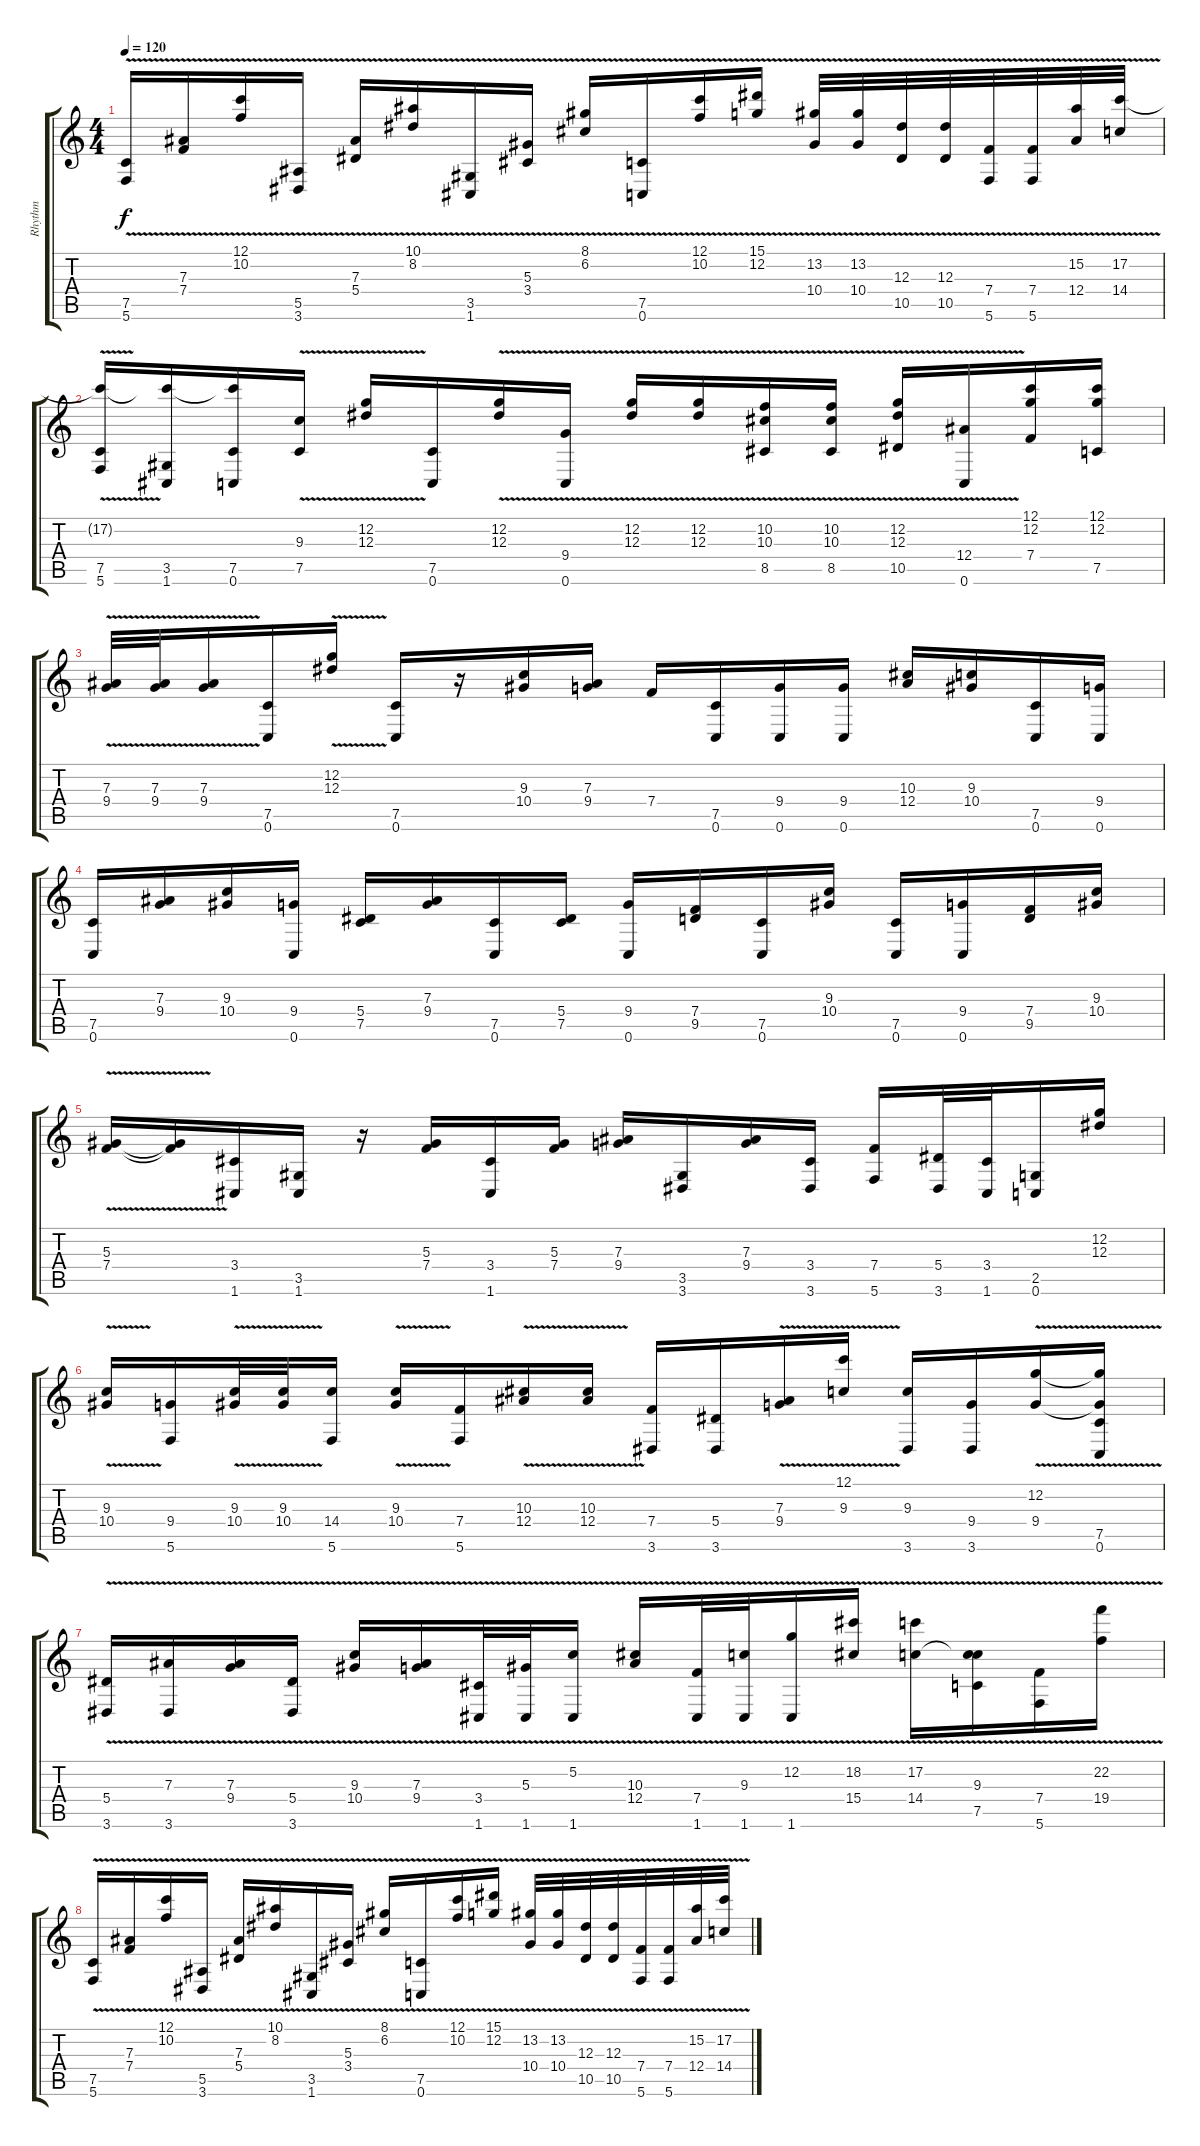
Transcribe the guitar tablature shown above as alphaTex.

\track ("Rhythm" "Rhythm") {instrument distortionguitar}
\staff {score tabs}
\tuning (C4 G3 Eb3 Bb2 F2 C2) {hide}
\ts (4 4)
\tempo 120
\clef g2
\ks c
(7.5{v} 5.6{v}).16{dy f} (7.3{v} 7.4{v}).16 (12.1{v} 10.2{v}).16 (5.5{v} 3.6{v}).16 (7.3{v} 5.4{v}).16 (10.1{v} 8.2{v}).16 (3.5{v} 1.6{v}).16 (5.3{v} 3.4{v}).16 (8.1{v} 6.2{v}).16 (7.5{v} 0.6{v}).16 (12.1{v} 10.2{v}).16 (15.1{v} 12.2{v}).16 (13.2{v} 10.4{v}).32 (13.2{v} 10.4{v}).32 (12.3{v} 10.5{v}).32 (12.3{v} 10.5{v}).32 (7.4{v} 5.6{v}).32 (7.4{v} 5.6{v}).32 (15.2{v} 12.4{v}).32 (17.2{v} 14.4{v}).32 |
(17.2{t} 7.5 5.6).16 (17.2{t} 3.5 1.6).16 (17.2{t} 7.5 0.6).16 (9.3{v} 7.5{v}).16 (12.2{v} 12.3{v}).16 (7.5 0.6).16 (12.2{v} 12.3{v}).16 (9.4{v} 0.6{v}).16 (12.2{v} 12.3{v}).16 (12.2{v} 12.3{v}).16 (10.2{v} 10.3{v} 8.5{v}).16 (10.2{v} 10.3{v} 8.5{v}).16 (12.2{v} 12.3{v} 10.5{v}).16 (12.4{v} 0.6{v}).16 (12.1 12.2 7.4).16 (12.1 12.2 7.5).16 |
(7.3{v} 9.4{v}).32 (7.3{v} 9.4{v}).32 (7.3{v} 9.4{v}).16 (7.5 0.6).16 (12.2{v} 12.3{v}).16 (7.5 0.6).16 r.16 (9.3 10.4).16 (7.3 9.4).16 7.4.16 (7.5 0.6).16 (9.4 0.6).16 (9.4 0.6).16 (10.3 12.4).16 (9.3 10.4).16 (7.5 0.6).16 (9.4 0.6).16 |
(7.5 0.6).16 (7.3 9.4).16 (9.3 10.4).16 (9.4 0.6).16 (5.4 7.5).16 (7.3 9.4).16 (7.5 0.6).16 (5.4 7.5).16 (9.4 0.6).16 (7.4 9.5).16 (7.5 0.6).16 (9.3 10.4).16 (7.5 0.6).16 (9.4 0.6).16 (7.4 9.5).16 (9.3 10.4).16 |
(5.3{v} 7.4{v}).16 (5.3{t} 7.4{t}).16 (3.4 1.6).16 (3.5 1.6).16 r.16 (5.3 7.4).16 (3.4 1.6).16 (5.3 7.4).16 (7.3 9.4).16 (3.5 3.6).16 (7.3 9.4).16 (3.4 3.6).16 (7.4 5.6).16 (5.4 3.6).32 (3.4 1.6).32 (2.5 0.6).16 (12.2 12.3).16 |
(9.3{v} 10.4{v}).16 (9.4 5.6).16 (9.3{v} 10.4{v}).32 (9.3{v} 10.4{v}).32 (14.4 5.6).16 (9.3{v} 10.4{v}).16 (7.4 5.6).16 (10.3{v} 12.4{v}).16 (10.3{v} 12.4{v}).16 (7.4 3.6).16 (5.4 3.6).16 (7.3{v} 9.4{v}).16 (12.1{v} 9.3{v}).16 (9.3 3.6).16 (9.4 3.6).16 (12.2{v} 9.4{v}).16 (12.2{t} 9.4{t} 7.5 0.6).16 |
(5.4{v} 3.6).16 (7.3{v} 3.6).16 (7.3{v} 9.4).16 (5.4{v} 3.6).16 (9.3{v} 10.4).16 (7.3{v} 9.4).16 (3.4{v} 1.6).32 (5.3{v} 1.6).32 (5.2{v} 1.6).16 (10.3{v} 12.4{v}).16 (7.4{v} 1.6).32 (9.3{v} 1.6).32 (12.2{v} 1.6).16 (18.2{v} 15.4).16 (17.2{v} 14.4).16 (9.3{v} 14.4{t} 7.5).16 (7.4{v} 5.6).16 (22.2{v} 19.4).16 |
(7.5{v} 5.6{v}).16 (7.3{v} 7.4{v}).16 (12.1{v} 10.2{v}).16 (5.5{v} 3.6{v}).16 (7.3{v} 5.4{v}).16 (10.1{v} 8.2{v}).16 (3.5{v} 1.6{v}).16 (5.3{v} 3.4{v}).16 (8.1{v} 6.2{v}).16 (7.5{v} 0.6{v}).16 (12.1{v} 10.2{v}).16 (15.1{v} 12.2{v}).16 (13.2{v} 10.4{v}).32 (13.2{v} 10.4{v}).32 (12.3{v} 10.5{v}).32 (12.3{v} 10.5{v}).32 (7.4{v} 5.6{v}).32 (7.4{v} 5.6{v}).32 (15.2{v} 12.4{v}).32 (17.2{v} 14.4{v}).32
